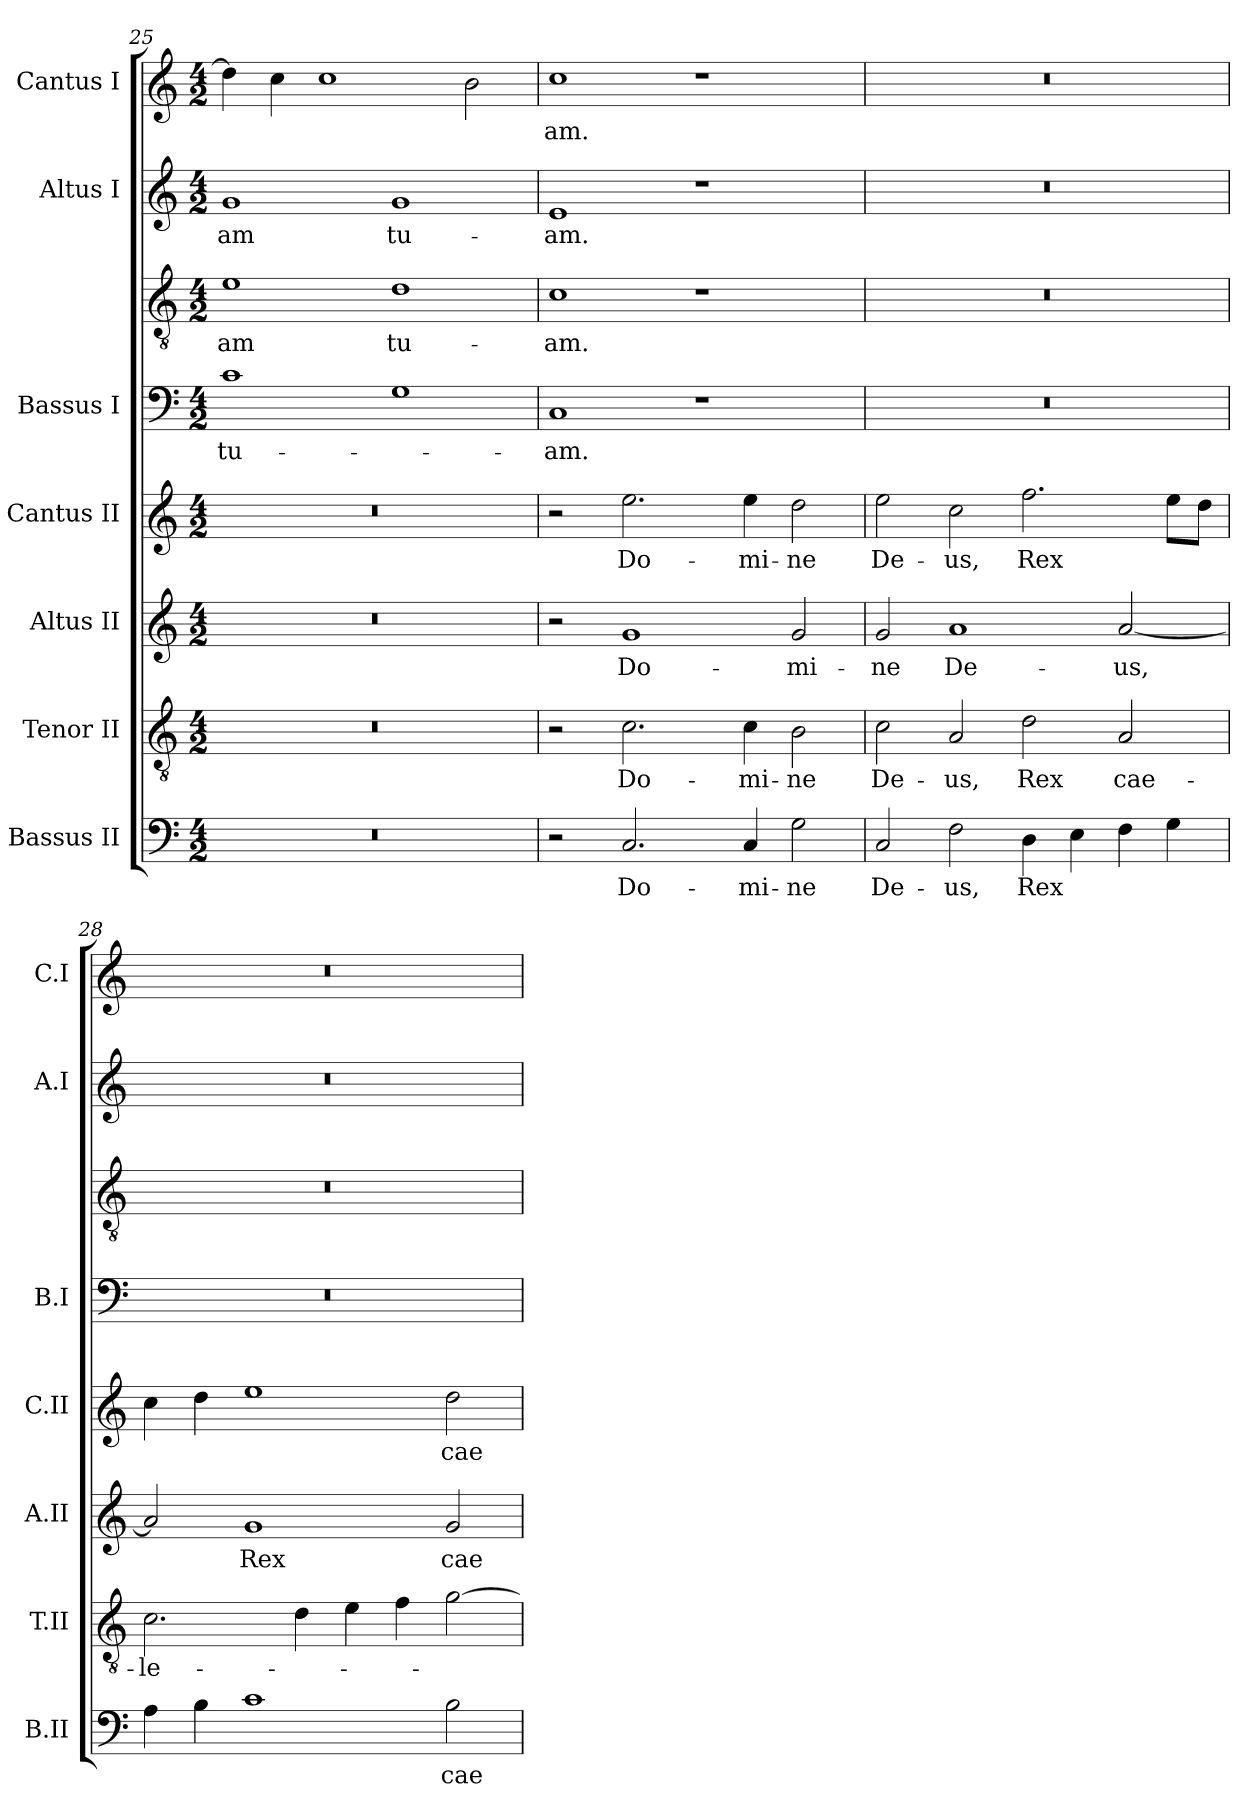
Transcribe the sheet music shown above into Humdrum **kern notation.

**kern	**text	**kern	**text	**kern	**text	**kern	**text	**kern	**text	**kern	**text	**kern	**text	**kern	**text
*part8	*part8	*part7	*part7	*part6	*part6	*part5	*part5	*part4	*part4	*part3	*part3	*part2	*part2	*part1	*part1
*staff8	*staff8	*staff7	*staff7	*staff6	*staff6	*staff5	*staff5	*staff4	*staff4	*staff3	*staff3	*staff2	*staff2	*staff1	*staff1
*I"Bassus II	*	*I"Tenor II	*	*I"Altus II	*	*I"Cantus II	*	*I"Bassus I	*	*	*	*I"Altus I	*	*I"Cantus I	*
*I'B.II	*	*I'T.II	*	*I'A.II	*	*I'C.II	*	*I'B.I	*	*	*	*I'A.I	*	*I'C.I	*
*clefF4	*	*clefGv2	*	*clefG2	*	*clefG2	*	*clefF4	*	*clefGv2	*	*clefG2	*	*clefG2	*
*	*	*ITrd7c12	*	*	*	*	*	*	*	*ITrd7c12	*	*	*	*	*
*k[]	*	*k[]	*	*k[]	*	*k[]	*	*k[]	*	*k[]	*	*k[]	*	*k[]	*
*C:	*	*C:	*	*C:	*	*C:	*	*C:	*	*C:	*	*C:	*	*C:	*
*M4/2	*	*M4/2	*	*M4/2	*	*M4/2	*	*M4/2	*	*M4/2	*	*M4/2	*	*M4/2	*
=25	=25	=25	=25	=25	=25	=25	=25	=25	=25	=25	=25	=25	=25	=25	=25
0r	.	0r	.	0r	.	0r	.	1c\	tu-	1E\	-am	1g/	-am	4dd\]	.
.	.	.	.	.	.	.	.	.	.	.	.	.	.	4cc\	.
.	.	.	.	.	.	.	.	.	.	.	.	.	.	1cc\	.
.	.	.	.	.	.	.	.	1G\	.	1D\	tu-	1g/	tu-	.	.
.	.	.	.	.	.	.	.	.	.	.	.	.	.	2b\	.
=26	=26	=26	=26	=26	=26	=26	=26	=26	=26	=26	=26	=26	=26	=26	=26
2r	.	2r	.	2r	.	2r	.	1C/	-am.	1C\	-am.	1e/	-am.	1cc\	-am.
2.C/	Do-	2.C\	Do-	1g/	Do-	2.ee\	Do-	.	.	.	.	.	.	.	.
.	.	.	.	.	.	.	.	1r	.	1r	.	1r	.	1r	.
4C/	-mi-	4C\	-mi-	.	.	4ee\	-mi-	.	.	.	.	.	.	.	.
2G\	-ne	2BB\	-ne	2g/	-mi-	2dd\	-ne	.	.	.	.	.	.	.	.
=27	=27	=27	=27	=27	=27	=27	=27	=27	=27	=27	=27	=27	=27	=27	=27
2C/	De-	2C\	De-	2g/	-ne	2ee\	De-	0r	.	0r	.	0r	.	0r	.
2F\	-us,	2AA/	-us,	1a/	De-	2cc\	-us,	.	.	.	.	.	.	.	.
4D\	Rex	2D\	Rex	.	.	2.ff\	Rex	.	.	.	.	.	.	.	.
4E\	.	.	.	.	.	.	.	.	.	.	.	.	.	.	.
4F\	.	2AA/	cae-	[2a/	-us,	.	.	.	.	.	.	.	.	.	.
4G\	.	.	.	.	.	8ee\L	.	.	.	.	.	.	.	.	.
.	.	.	.	.	.	8dd\J	.	.	.	.	.	.	.	.	.
=28	=28	=28	=28	=28	=28	=28	=28	=28	=28	=28	=28	=28	=28	=28	=28
4A\	.	2.C\	-le-	2a/]	.	4cc\	.	0r	.	0r	.	0r	.	0r	.
4B\	.	.	.	.	.	4dd\	.	.	.	.	.	.	.	.	.
1c\	.	.	.	1g/	Rex	1ee\	.	.	.	.	.	.	.	.	.
.	.	4D\	.	.	.	.	.	.	.	.	.	.	.	.	.
.	.	4E\	.	.	.	.	.	.	.	.	.	.	.	.	.
.	.	4F\	.	.	.	.	.	.	.	.	.	.	.	.	.
2B\	cae-	[2G\	.	2g/	cae-	2dd\	cae-	.	.	.	.	.	.	.	.
=	=	=	=	=	=	=	=	=	=	=	=	=	=	=	=
*-	*-	*-	*-	*-	*-	*-	*-	*-	*-	*-	*-	*-	*-	*-	*-
